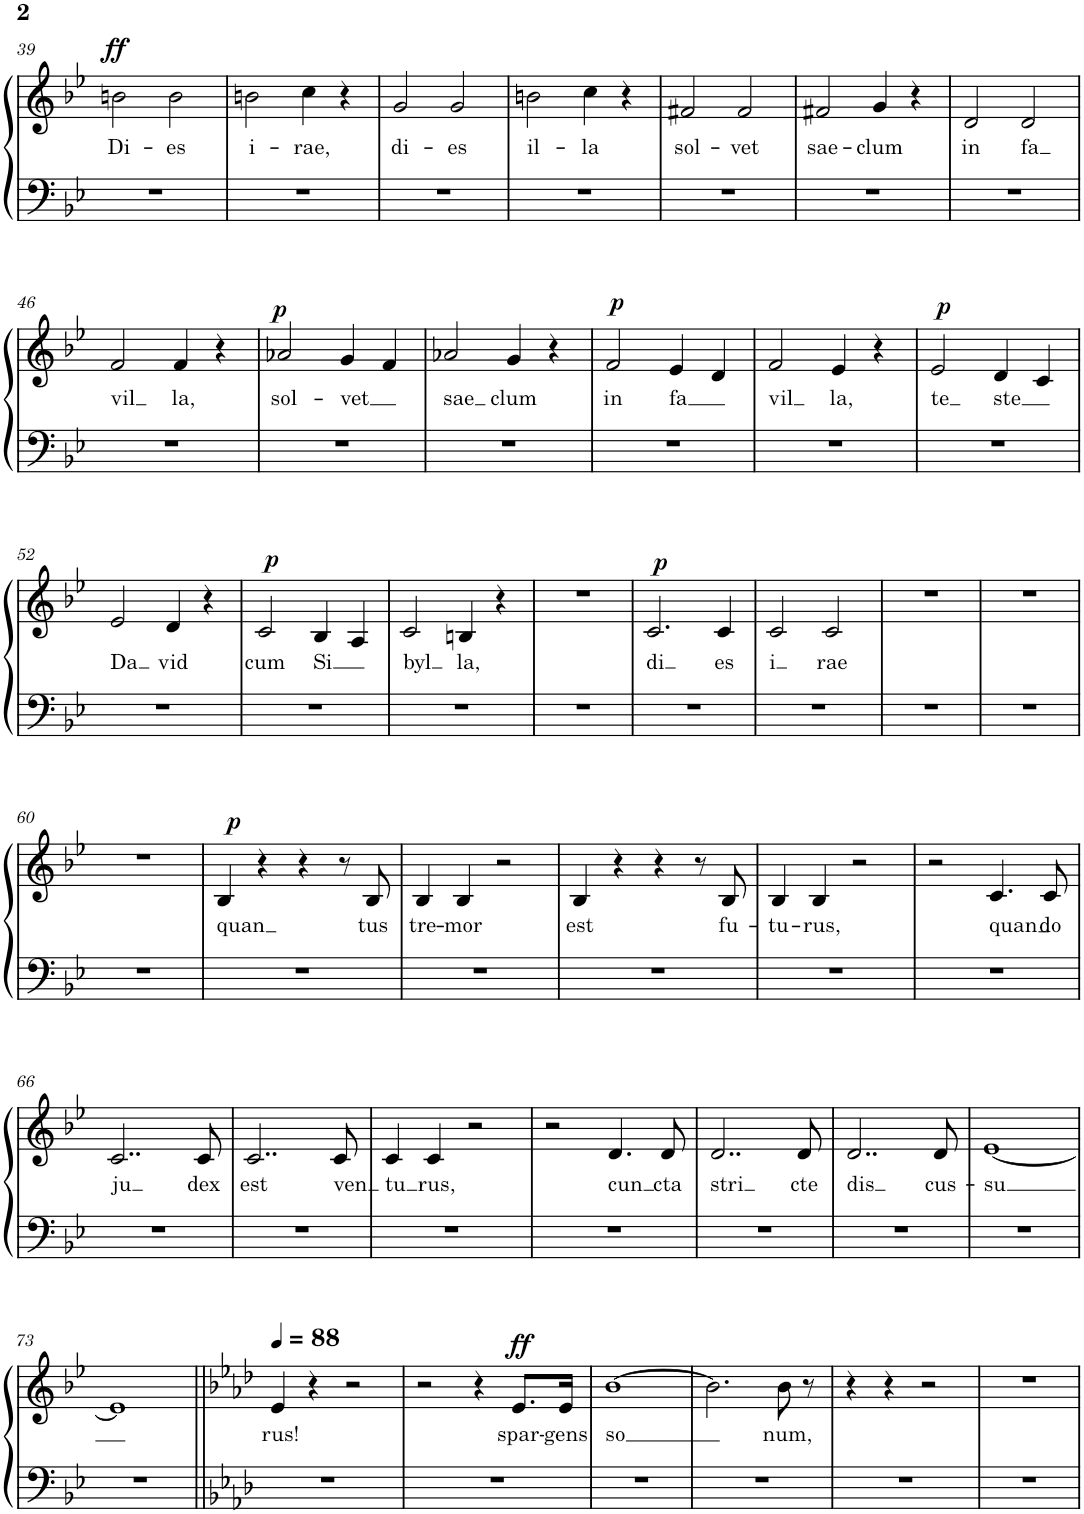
**kern	**kern	**text	**dynam
*part1	*part1	*part1	*part1
*staff2	*staff1	*staff1	*staff1/2
*I"Piano	*	*	*
*I'Pno.	*	*	*
!!LO:PB:g=z
*clefF4	*clefG2	*	*
*k[b-e-]	*k[b-e-]	*	*
*M4/4	*M4/4	*	*
*met(c)	*met(c)	*	*
=39	=39	=39	=39
!	!	!LO:LY:b	!LO:DY:a
1r	2bn\	Di-	ff
!	!	!LO:LY:b	!
.	2b\	-es	.
=40	=40	=40	=40
!	!	!LO:LY:b	!
1r	2bn\	i-	.
!	!	!LO:LY:b	!
.	4cc\	-rae,	.
.	4r	.	.
=41	=41	=41	=41
!	!	!LO:LY:b	!
1r	2g/	di-	.
!	!	!LO:LY:b	!
.	2g/	-es	.
=42	=42	=42	=42
!	!	!LO:LY:b	!
1r	2bn\	il-	.
!	!	!LO:LY:b	!
.	4cc\	-la	.
.	4r	.	.
=43	=43	=43	=43
!	!	!LO:LY:b	!
1r	2f#X/	sol-	.
!	!	!LO:LY:b	!
.	2f#/	-vet	.
=44	=44	=44	=44
!	!	!LO:LY:b	!
1r	2f#X/	sae-	.
!	!	!LO:LY:b	!
.	4g/	-clum	.
.	4r	.	.
=45	=45	=45	=45
!	!	!LO:LY:b	!
1r	2d/	in	.
!	!	!LO:LY:b	!
.	2d/	fa	.
!!LO:LB:g=z
=46	=46	=46	=46
!	!	!LO:LY:b	!
1r	2f/	vil	.
!	!	!LO:LY:b	!
.	4f/	la,	.
.	4r	.	.
=47	=47	=47	=47
!	!	!LO:LY:b	!LO:DY:a
1r	2a-X/	sol-	p
!	!	!LO:LY:b	!
.	4g/	-vet	.
.	4f/	.	.
=48	=48	=48	=48
!	!	!LO:LY:b	!
1r	2a-X/	sae	.
!	!	!LO:LY:b	!
.	4g/	clum	.
.	4r	.	.
=49	=49	=49	=49
!	!	!LO:LY:b	!LO:DY:a
1r	2f/	in	p
!	!	!LO:LY:b	!
.	4e-/	fa	.
.	4d/	.	.
=50	=50	=50	=50
!	!	!LO:LY:b	!
1r	2f/	vil	.
!	!	!LO:LY:b	!
.	4e-/	la,	.
.	4r	.	.
=51	=51	=51	=51
!	!	!LO:LY:b	!LO:DY:a
1r	2e-/	te	p
!	!	!LO:LY:b	!
.	4d/	ste	.
.	4c/	.	.
!!LO:LB:g=z
=52	=52	=52	=52
!	!	!LO:LY:b	!
1r	2e-/	Da	.
!	!	!LO:LY:b	!
.	4d/	vid	.
.	4r	.	.
=53	=53	=53	=53
!	!	!LO:LY:b	!LO:DY:a
1r	2c/	cum	p
!	!	!LO:LY:b	!
.	4B-/	Si	.
.	4A/	.	.
=54	=54	=54	=54
!	!	!LO:LY:b	!
1r	2c/	byl	.
!	!	!LO:LY:b	!
.	4Bn/	la,	.
.	4r	.	.
=55	=55	=55	=55
1r	1r	.	.
=56	=56	=56	=56
!	!	!LO:LY:b	!LO:DY:a
1r	2.c/	di	p
!	!	!LO:LY:b	!
.	4c/	es	.
=57	=57	=57	=57
!	!	!LO:LY:b	!
1r	2c/	i	.
!	!	!LO:LY:b	!
.	2c/	rae	.
=58	=58	=58	=58
1r	1r	.	.
=59	=59	=59	=59
1r	1r	.	.
!!LO:LB:g=z
=60	=60	=60	=60
1r	1r	.	.
=61	=61	=61	=61
!	!	!LO:LY:b	!LO:DY:a
1r	4B-/	quan	p
.	4r	.	.
.	4r	.	.
.	8r	.	.
!	!	!LO:LY:b	!
.	8B-/	tus	.
=62	=62	=62	=62
!	!	!LO:LY:b	!
1r	4B-/	tre-	.
!	!	!LO:LY:b	!
.	4B-/	-mor	.
.	2r	.	.
=63	=63	=63	=63
!	!	!LO:LY:b	!
1r	4B-/	est	.
.	4r	.	.
.	4r	.	.
.	8r	.	.
!	!	!LO:LY:b	!
.	8B-/	fu-	.
=64	=64	=64	=64
!	!	!LO:LY:b	!
1r	4B-/	-tu-	.
!	!	!LO:LY:b	!
.	4B-/	-rus,	.
.	2r	.	.
=65	=65	=65	=65
1r	2r	.	.
!	!	!LO:LY:b	!
.	4.c/	quan	.
!	!	!LO:LY:b	!
.	8c/	do	.
!!LO:LB:g=z
=66	=66	=66	=66
!	!	!LO:LY:b	!
1r	2..c/	ju	.
!	!	!LO:LY:b	!
.	8c/	dex	.
=67	=67	=67	=67
!	!	!LO:LY:b	!
1r	2..c/	est	.
!	!	!LO:LY:b	!
.	8c/	ven	.
=68	=68	=68	=68
!	!	!LO:LY:b	!
1r	4c/	tu	.
!	!	!LO:LY:b	!
.	4c/	rus,	.
.	2r	.	.
=69	=69	=69	=69
1r	2r	.	.
!	!	!LO:LY:b	!
.	4.d/	cun	.
!	!	!LO:LY:b	!
.	8d/	cta	.
=70	=70	=70	=70
!	!	!LO:LY:b	!
1r	2..d/	stri	.
!	!	!LO:LY:b	!
.	8d/	cte	.
=71	=71	=71	=71
!	!	!LO:LY:b	!
1r	2..d/	dis	.
!	!	!LO:LY:b	!
.	8d/	cus-	.
=72	=72	=72	=72
!	!	!LO:LY:b	!
1r	[1e-	-su	.
!!LO:LB:g=z
=73	=73	=73	=73
1r	1e-]	.	.
=74||	=74||	=74||	=74||
*k[b-e-a-d-]	*k[b-e-a-d-]	*	*
*	*MM88	*	*
!	!	!LO:LY:b	!
1r	4e-/	rus!	.
.	4r	.	.
.	2r	.	.
=75	=75	=75	=75
1r	2r	.	.
.	4r	.	.
!	!	!LO:LY:b	!LO:DY:a
.	8.e-/L	spar-	ff
!	!	!LO:LY:b	!
.	16e-/Jk	-gens	.
=76	=76	=76	=76
!	!	!LO:LY:b	!
1r	[1b-	so	.
=77	=77	=77	=77
1r	2.b-\]	.	.
!	!	!LO:LY:b	!
.	8b-\	num,	.
.	8r	.	.
=78	=78	=78	=78
1r	4r	.	.
.	4r	.	.
.	2r	.	.
=79	=79	=79	=79
1r	1r	.	.
=	=	=	=
*-	*-	*-	*-
